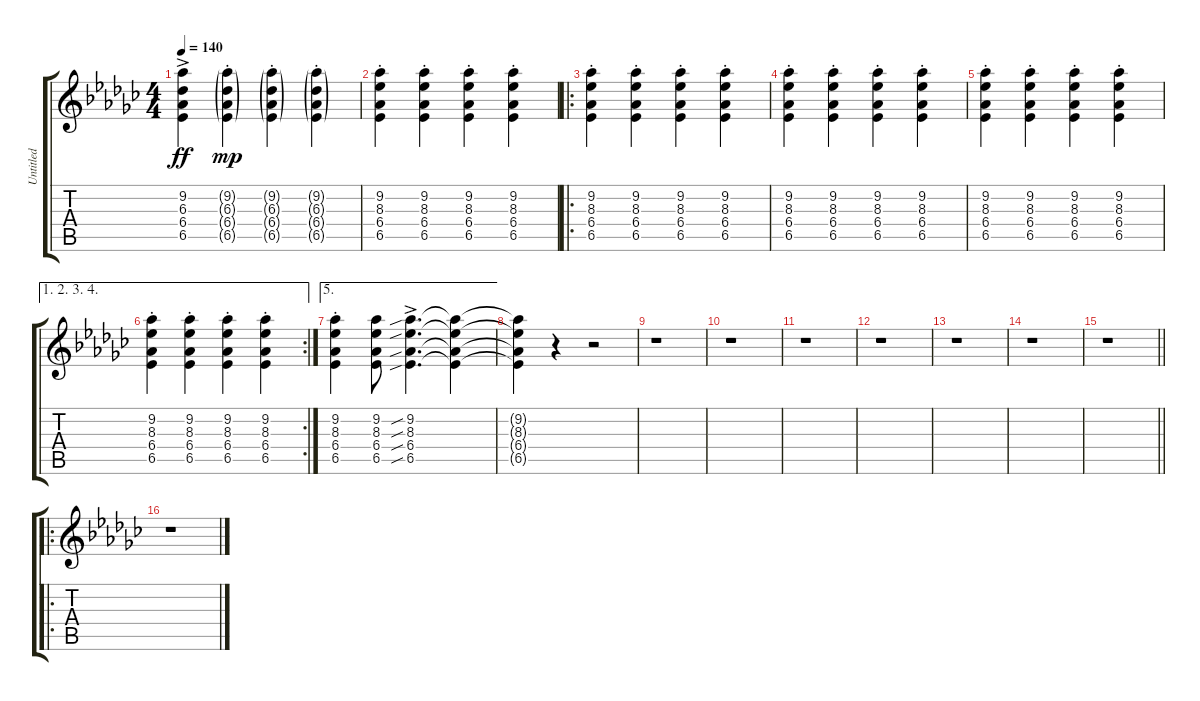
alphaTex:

\track ("Untitled" "Untitled") {instrument electricguitarclean}
\staff {score tabs}
\tuning (E4 B3 G3 D3 A2 E2) {hide}
\ts (4 4)
\tempo 140
\clef g2
\ks gb
(9.2{ac} 6.3{ac} 6.4{ac} 6.5{ac}).4{dy ff instrument electricguitarclean} (9.2{g st} 6.3{g st} 6.4{g st} 6.5{g st}).4{dy mp} (9.2{g st} 6.3{g st} 6.4{g st} 6.5{g st}).4 (9.2{g st} 6.3{g st} 6.4{g st} 6.5{g st}).4 |
(9.2{st} 8.3{st} 6.4{st} 6.5{st}).4 (9.2{st} 8.3{st} 6.4{st} 6.5{st}).4 (9.2{st} 8.3{st} 6.4{st} 6.5{st}).4 (9.2{st} 8.3{st} 6.4{st} 6.5{st}).4 |
\ro
(9.2{st} 8.3{st} 6.4{st} 6.5{st}).4 (9.2{st} 8.3{st} 6.4{st} 6.5{st}).4 (9.2{st} 8.3{st} 6.4{st} 6.5{st}).4 (9.2{st} 8.3{st} 6.4{st} 6.5{st}).4 |
(9.2{st} 8.3{st} 6.4{st} 6.5{st}).4 (9.2{st} 8.3{st} 6.4{st} 6.5{st}).4 (9.2{st} 8.3{st} 6.4{st} 6.5{st}).4 (9.2{st} 8.3{st} 6.4{st} 6.5{st}).4 |
(9.2{st} 8.3{st} 6.4{st} 6.5{st}).4 (9.2{st} 8.3{st} 6.4{st} 6.5{st}).4 (9.2{st} 8.3{st} 6.4{st} 6.5{st}).4 (9.2{st} 8.3{st} 6.4{st} 6.5{st}).4 |
\ae (1 2 3 4)
\rc 2
(9.2{st} 8.3{st} 6.4{st} 6.5{st}).4 (9.2{st} 8.3{st} 6.4{st} 6.5{st}).4 (9.2{st} 8.3{st} 6.4{st} 6.5{st}).4 (9.2{st} 8.3{st} 6.4{st} 6.5{st}).4 |
\ae 5
(9.2{st} 8.3{st} 6.4{st} 6.5{st}).4 (9.2 8.3 6.4 6.5).8 (9.2{sib ac} 8.3{sib ac} 6.4{sib ac} 6.5{sib ac}).4{d} (9.2{t} 8.3{t} 6.4{t} 6.5{t}).4 |
(9.2{t} 8.3{t} 6.4{t} 6.5{t}).4 r.4 r.2 |
r.1 |
r.1 |
r.1 |
r.1 |
r.1 |
r.1 |
\barLineRight lightlight
r.1 |
\ro
r.1
